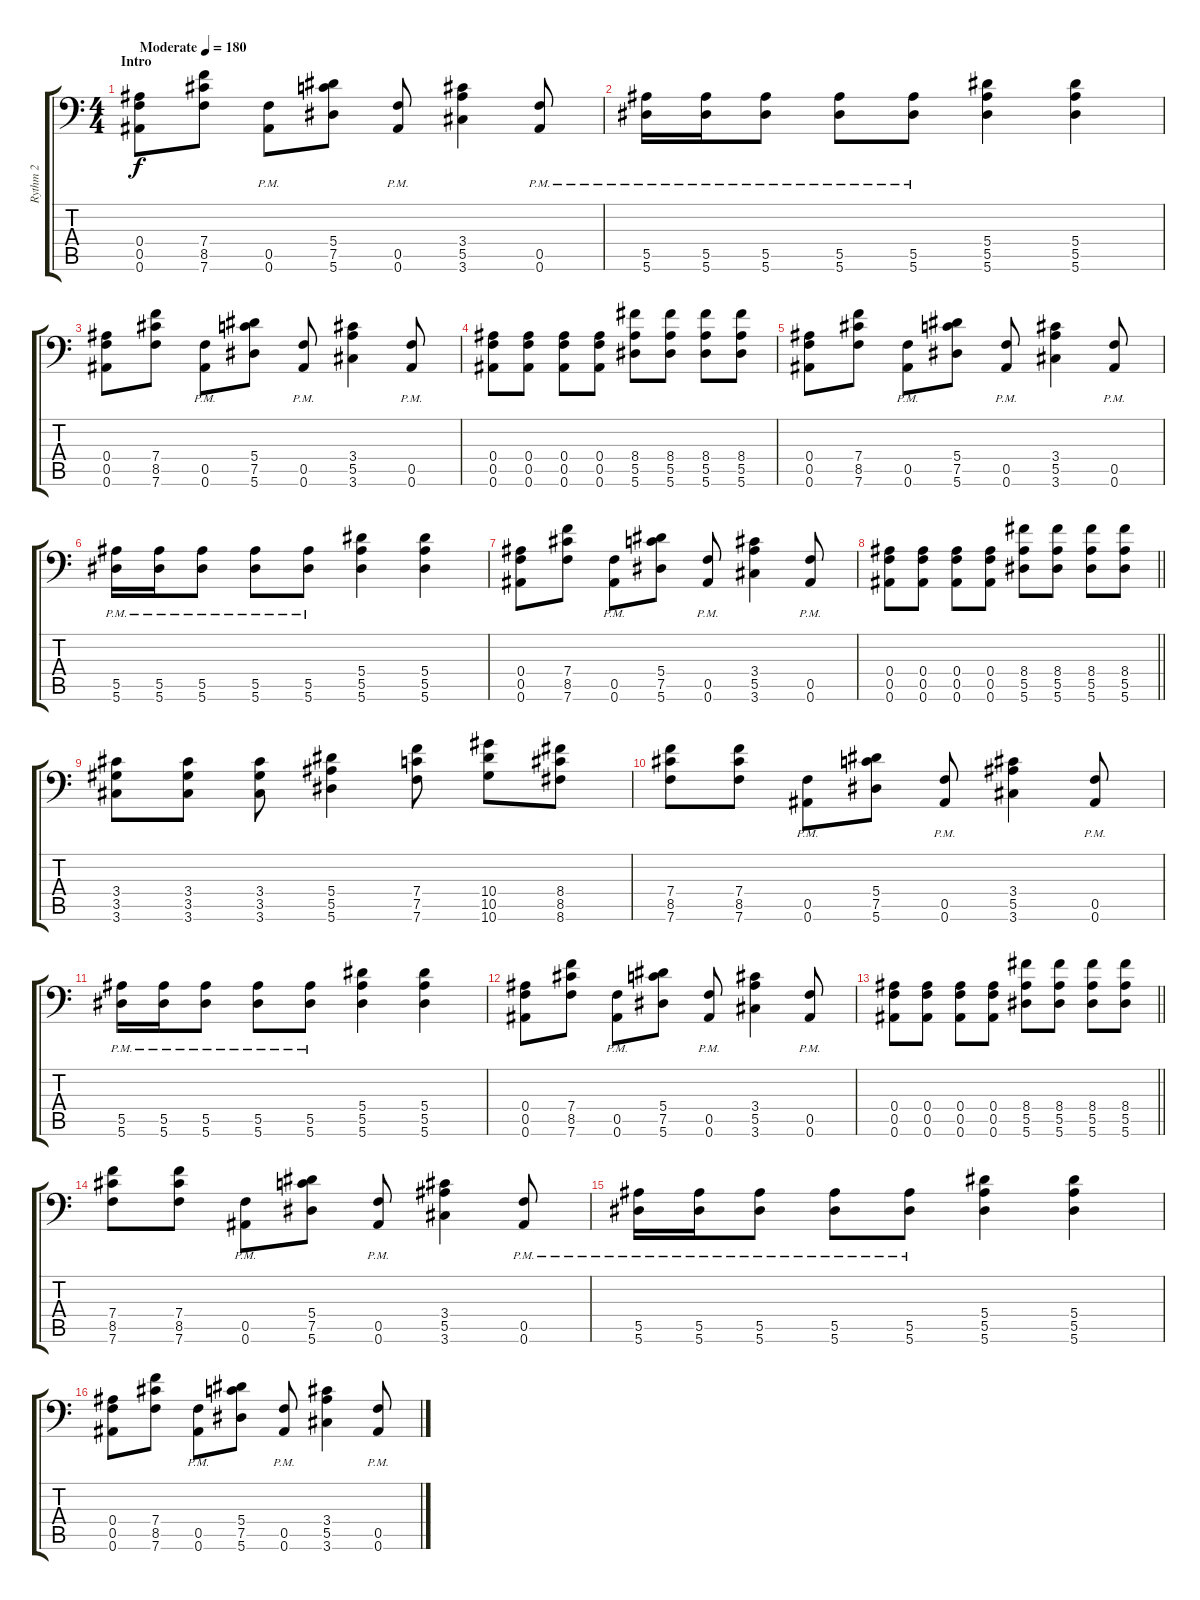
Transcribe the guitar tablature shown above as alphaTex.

\track ("Rythm 2" "Rythm 2") {instrument overdrivenguitar}
\staff {score tabs}
\tuning (C4 G3 Eb3 Bb2 F2 Bb1) {hide}
\ts (4 4)
\section ("" "Intro")
\tempo (180 "Moderate")
\clef f4
\ks c
(0.4 0.5 0.6).8{dy f instrument overdrivenguitar} (7.4 8.5 7.6).8 (0.5{pm} 0.6{pm}).8 (5.4 7.5 5.6).8 (0.5{pm} 0.6{pm}).8 (3.4 5.5 3.6).4 (0.5{pm} 0.6{pm}).8 |
(5.5{pm} 5.6{pm}).16 (5.5{pm} 5.6{pm}).16 (5.5{pm} 5.6{pm}).8 (5.5{pm} 5.6{pm}).8 (5.5{pm} 5.6{pm}).8 (5.4 5.5 5.6).4 (5.4 5.5 5.6).4 |
(0.4 0.5 0.6).8 (7.4 8.5 7.6).8 (0.5{pm} 0.6{pm}).8 (5.4 7.5 5.6).8 (0.5{pm} 0.6{pm}).8 (3.4 5.5 3.6).4 (0.5{pm} 0.6{pm}).8 |
(0.4 0.5 0.6).8 (0.4 0.5 0.6).8 (0.4 0.5 0.6).8 (0.4 0.5 0.6).8 (8.4 5.5 5.6).8 (8.4 5.5 5.6).8 (8.4 5.5 5.6).8 (8.4 5.5 5.6).8 |
(0.4 0.5 0.6).8 (7.4 8.5 7.6).8 (0.5{pm} 0.6{pm}).8 (5.4 7.5 5.6).8 (0.5{pm} 0.6{pm}).8 (3.4 5.5 3.6).4 (0.5{pm} 0.6{pm}).8 |
(5.5{pm} 5.6{pm}).16 (5.5{pm} 5.6{pm}).16 (5.5{pm} 5.6{pm}).8 (5.5{pm} 5.6{pm}).8 (5.5{pm} 5.6{pm}).8 (5.4 5.5 5.6).4 (5.4 5.5 5.6).4 |
(0.4 0.5 0.6).8 (7.4 8.5 7.6).8 (0.5{pm} 0.6{pm}).8 (5.4 7.5 5.6).8 (0.5{pm} 0.6{pm}).8 (3.4 5.5 3.6).4 (0.5{pm} 0.6{pm}).8 |
\barLineRight lightlight
(0.4 0.5 0.6).8 (0.4 0.5 0.6).8 (0.4 0.5 0.6).8 (0.4 0.5 0.6).8 (8.4 5.5 5.6).8 (8.4 5.5 5.6).8 (8.4 5.5 5.6).8 (8.4 5.5 5.6).8 |
(3.4 3.5 3.6).8 (3.4 3.5 3.6).8 (3.4 3.5 3.6).8 (5.4 5.5 5.6).4 (7.4 7.5 7.6).8 (10.4 10.5 10.6).8 (8.4 8.5 8.6).8 |
(7.4 8.5 7.6).8 (7.4 8.5 7.6).8 (0.5{pm} 0.6{pm}).8 (5.4 7.5 5.6).8 (0.5{pm} 0.6{pm}).8 (3.4 5.5 3.6).4 (0.5{pm} 0.6{pm}).8 |
(5.5{pm} 5.6{pm}).16 (5.5{pm} 5.6{pm}).16 (5.5{pm} 5.6{pm}).8 (5.5{pm} 5.6{pm}).8 (5.5{pm} 5.6{pm}).8 (5.4 5.5 5.6).4 (5.4 5.5 5.6).4 |
(0.4 0.5 0.6).8 (7.4 8.5 7.6).8 (0.5{pm} 0.6{pm}).8 (5.4 7.5 5.6).8 (0.5{pm} 0.6{pm}).8 (3.4 5.5 3.6).4 (0.5{pm} 0.6{pm}).8 |
\barLineRight lightlight
(0.4 0.5 0.6).8 (0.4 0.5 0.6).8 (0.4 0.5 0.6).8 (0.4 0.5 0.6).8 (8.4 5.5 5.6).8 (8.4 5.5 5.6).8 (8.4 5.5 5.6).8 (8.4 5.5 5.6).8 |
(7.4 8.5 7.6).8 (7.4 8.5 7.6).8 (0.5{pm} 0.6{pm}).8 (5.4 7.5 5.6).8 (0.5{pm} 0.6{pm}).8 (3.4 5.5 3.6).4 (0.5{pm} 0.6{pm}).8 |
(5.5{pm} 5.6{pm}).16 (5.5{pm} 5.6{pm}).16 (5.5{pm} 5.6{pm}).8 (5.5{pm} 5.6{pm}).8 (5.5{pm} 5.6{pm}).8 (5.4 5.5 5.6).4 (5.4 5.5 5.6).4 |
(0.4 0.5 0.6).8 (7.4 8.5 7.6).8 (0.5{pm} 0.6{pm}).8 (5.4 7.5 5.6).8 (0.5{pm} 0.6{pm}).8 (3.4 5.5 3.6).4 (0.5{pm} 0.6{pm}).8
